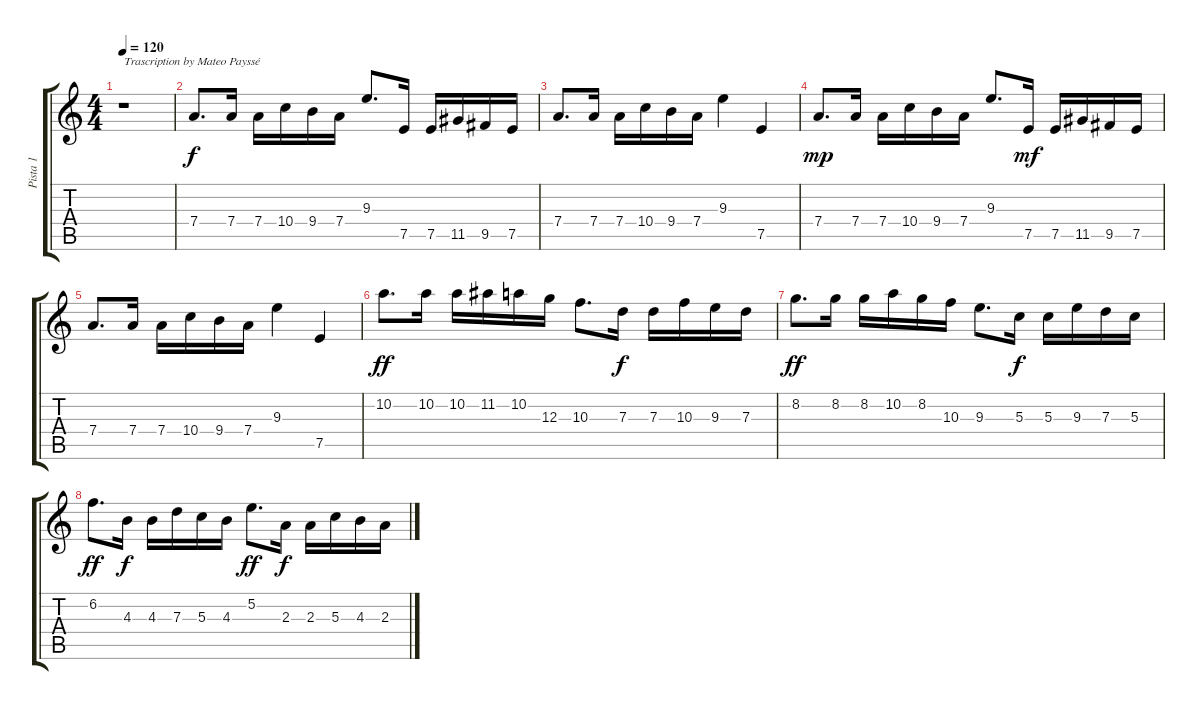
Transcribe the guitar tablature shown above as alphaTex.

\track ("Pista 1" "Pista 1") {instrument acousticguitarsteel}
\staff {score tabs}
\tuning (E4 B3 G3 D3 A2 E2) {hide}
\ts (4 4)
\tempo 120
\clef g2
\ks c
r.1{txt "Trascription by Mateo Payssé" dy f instrument acousticguitarsteel} |
7.4.8{d} 7.4.16 7.4.16 10.4.16 9.4.16 7.4.16 9.3.8{d} 7.5.16 7.5.16 11.5.16 9.5.16 7.5.16 |
7.4.8{d} 7.4.16 7.4.16 10.4.16 9.4.16 7.4.16 9.3.4 7.5.4 |
7.4.8{d dy mp} 7.4.16 7.4.16 10.4.16 9.4.16 7.4.16 9.3.8{d} 7.5.16{dy mf} 7.5.16 11.5.16 9.5.16 7.5.16 |
7.4.8{d} 7.4.16 7.4.16 10.4.16 9.4.16 7.4.16 9.3.4 7.5.4 |
10.2.8{d dy ff} 10.2.16 10.2.16 11.2.16 10.2.16 12.3.16 10.3.8{d} 7.3.16{dy f} 7.3.16 10.3.16 9.3.16 7.3.16 |
8.2.8{d dy ff} 8.2.16 8.2.16 10.2.16 8.2.16 10.3.16 9.3.8{d} 5.3.16{dy f} 5.3.16 9.3.16 7.3.16 5.3.16 |
6.2.8{d dy ff} 4.3.16{dy f} 4.3.16 7.3.16 5.3.16 4.3.16 5.2.8{d dy ff} 2.3.16{dy f} 2.3.16 5.3.16 4.3.16 2.3.16
